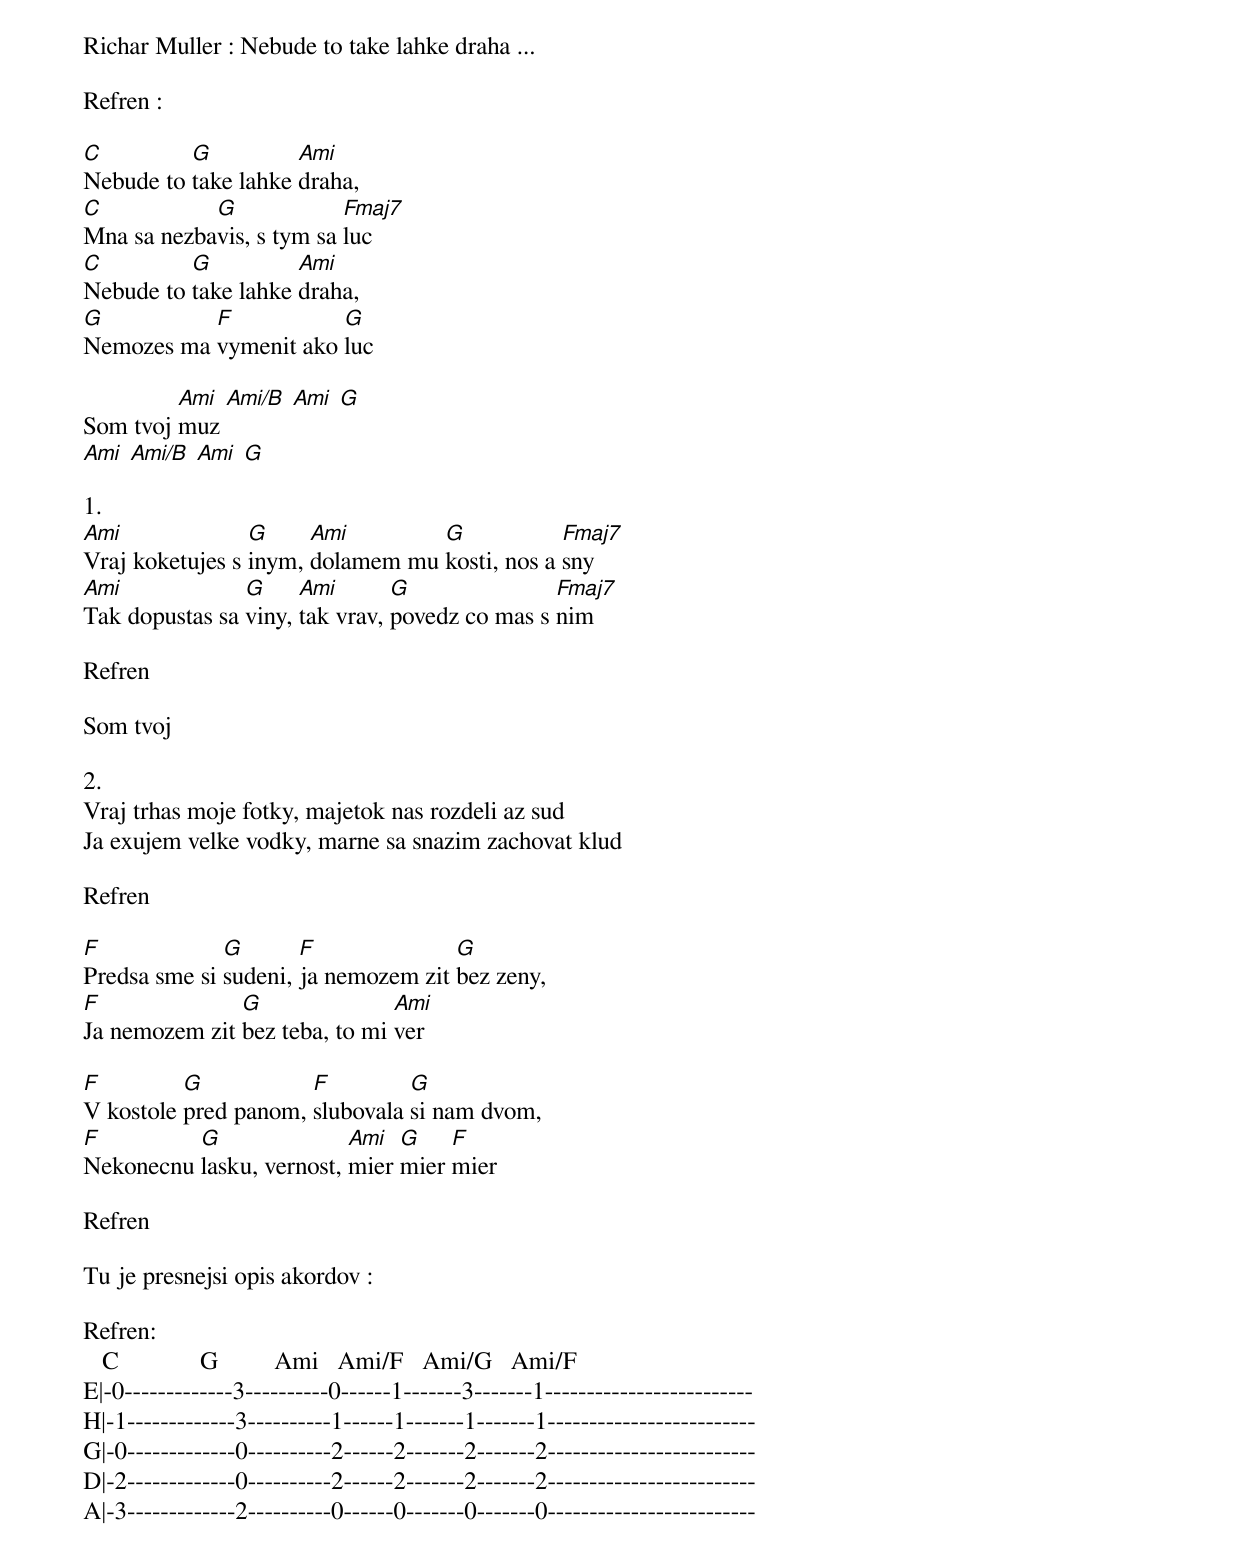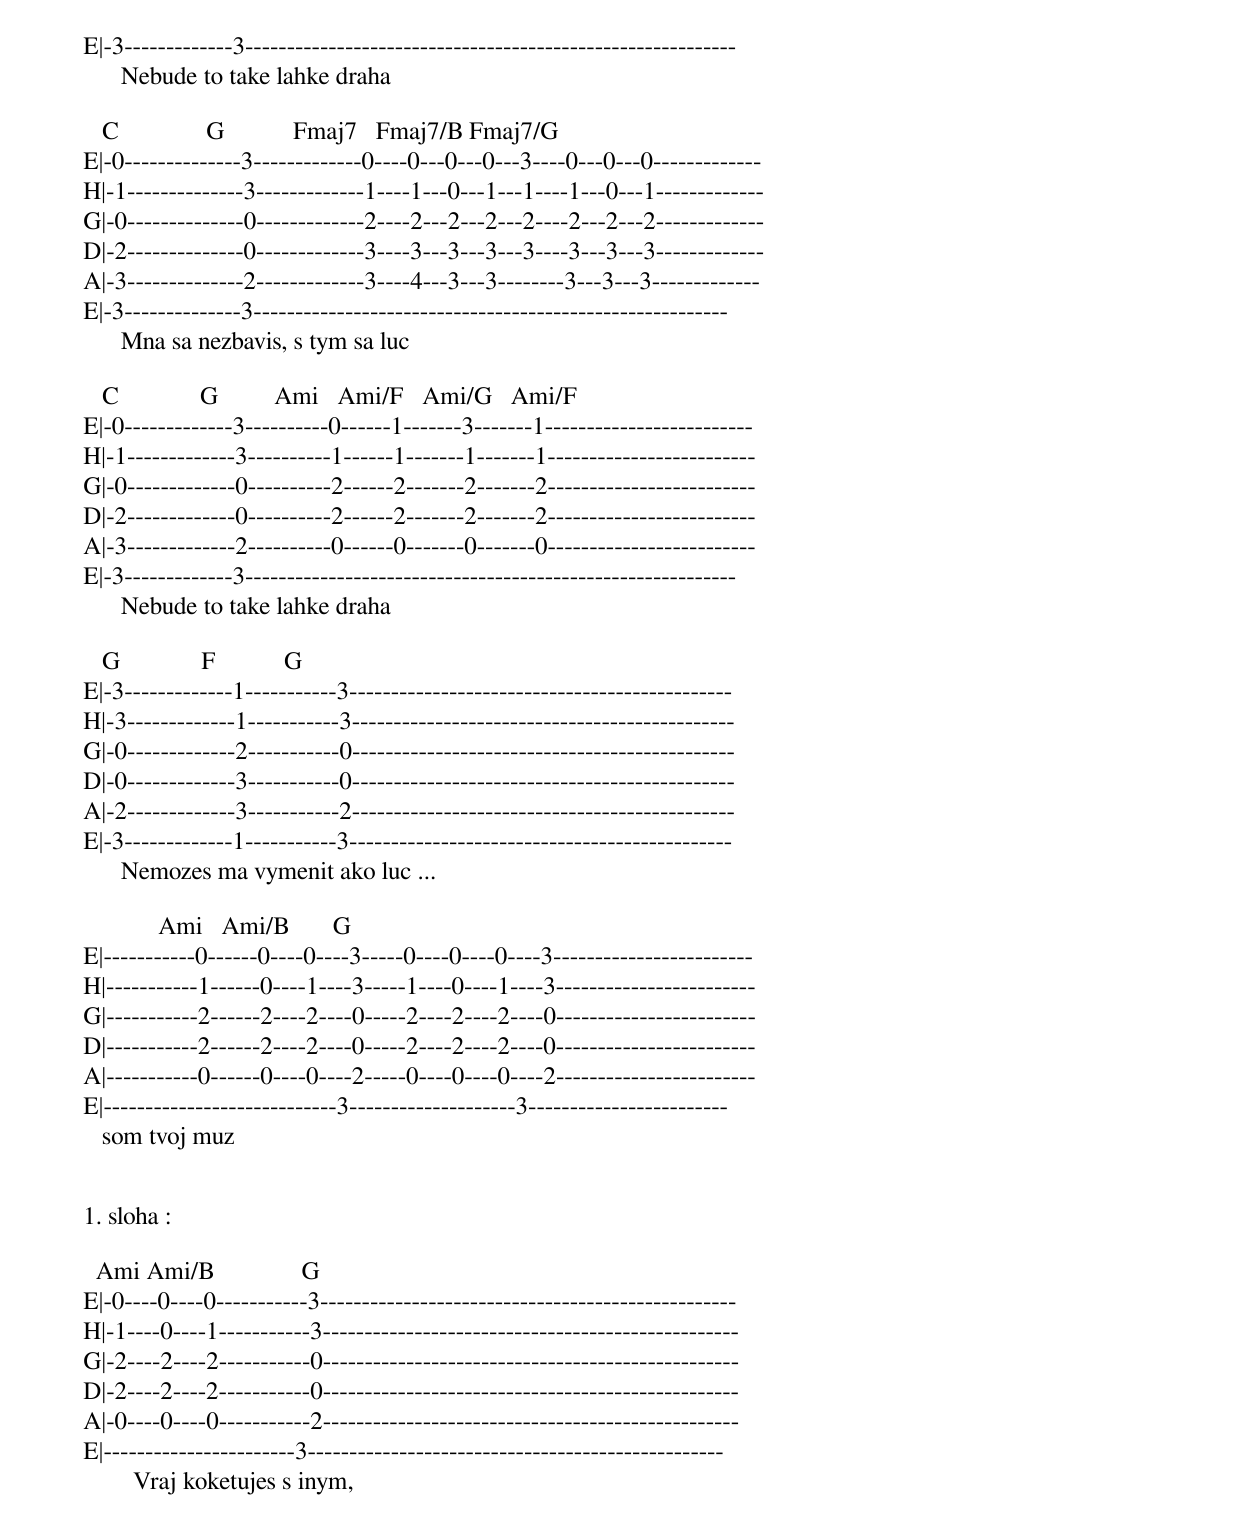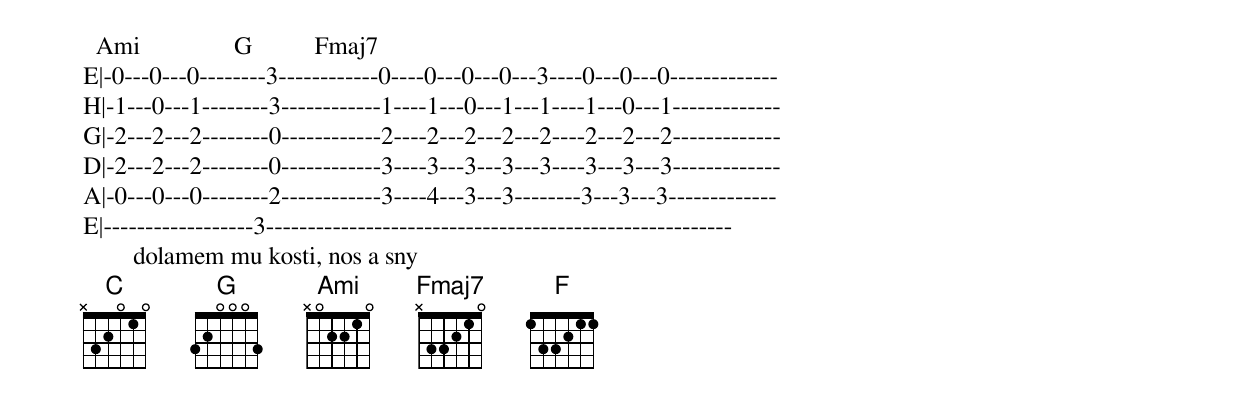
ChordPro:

Richar Muller : Nebude to take lahke draha ...

Refren :

[C]Nebude to [G]take lahke [Ami]draha,
[C]Mna sa nezba[G]vis, s tym sa [Fmaj7]luc
[C]Nebude to [G]take lahke [Ami]draha,
[G]Nemozes ma [F]vymenit ako [G]luc

Som tvoj [Ami]muz [Ami/B] [Ami] [G]
[Ami] [Ami/B] [Ami] [G]

1.
[Ami]Vraj koketujes s [G]inym, [Ami]dolamem mu [G]kosti, nos a [Fmaj7]sny
[Ami]Tak dopustas sa [G]viny, [Ami]tak vrav, [G]povedz co mas s [Fmaj7]nim

Refren

Som tvoj

2.
Vraj trhas moje fotky, majetok nas rozdeli az sud
Ja exujem velke vodky, marne sa snazim zachovat klud

Refren

[F]Predsa sme si [G]sudeni, [F]ja nemozem zit [G]bez zeny,
[F]Ja nemozem zit [G]bez teba, to mi [Ami]ver

[F]V kostole [G]pred panom, [F]slubovala [G]si nam dvom,
[F]Nekonecnu [G]lasku, vernost, [Ami]mier [G]mier [F]mier

Refren

Tu je presnejsi opis akordov :

Refren:
   C             G         Ami   Ami/F   Ami/G   Ami/F
E|-0-------------3----------0------1-------3-------1-------------------------
H|-1-------------3----------1------1-------1-------1-------------------------
G|-0-------------0----------2------2-------2-------2-------------------------
D|-2-------------0----------2------2-------2-------2-------------------------
A|-3-------------2----------0------0-------0-------0-------------------------
E|-3-------------3-----------------------------------------------------------
      Nebude to take lahke draha

   C              G           Fmaj7   Fmaj7/B Fmaj7/G
E|-0--------------3-------------0----0---0---0---3----0---0---0-------------
H|-1--------------3-------------1----1---0---1---1----1---0---1-------------
G|-0--------------0-------------2----2---2---2---2----2---2---2-------------
D|-2--------------0-------------3----3---3---3---3----3---3---3-------------
A|-3--------------2-------------3----4---3---3--------3---3---3-------------
E|-3--------------3---------------------------------------------------------
      Mna sa nezbavis, s tym sa luc

   C             G         Ami   Ami/F   Ami/G   Ami/F
E|-0-------------3----------0------1-------3-------1-------------------------
H|-1-------------3----------1------1-------1-------1-------------------------
G|-0-------------0----------2------2-------2-------2-------------------------
D|-2-------------0----------2------2-------2-------2-------------------------
A|-3-------------2----------0------0-------0-------0-------------------------
E|-3-------------3-----------------------------------------------------------
      Nebude to take lahke draha

   G             F           G
E|-3-------------1-----------3----------------------------------------------
H|-3-------------1-----------3----------------------------------------------
G|-0-------------2-----------0----------------------------------------------
D|-0-------------3-----------0----------------------------------------------
A|-2-------------3-----------2----------------------------------------------
E|-3-------------1-----------3----------------------------------------------
      Nemozes ma vymenit ako luc ...

            Ami   Ami/B       G
E|-----------0------0----0----3-----0----0----0----3------------------------
H|-----------1------0----1----3-----1----0----1----3------------------------
G|-----------2------2----2----0-----2----2----2----0------------------------
D|-----------2------2----2----0-----2----2----2----0------------------------
A|-----------0------0----0----2-----0----0----0----2------------------------
E|----------------------------3--------------------3------------------------
   som tvoj muz


1. sloha :

  Ami Ami/B              G
E|-0----0----0-----------3--------------------------------------------------
H|-1----0----1-----------3--------------------------------------------------
G|-2----2----2-----------0--------------------------------------------------
D|-2----2----2-----------0--------------------------------------------------
A|-0----0----0-----------2--------------------------------------------------
E|-----------------------3--------------------------------------------------
        Vraj koketujes s inym,

  Ami               G          Fmaj7
E|-0---0---0--------3------------0----0---0---0---3----0---0---0-------------
H|-1---0---1--------3------------1----1---0---1---1----1---0---1-------------
G|-2---2---2--------0------------2----2---2---2---2----2---2---2-------------
D|-2---2---2--------0------------3----3---3---3---3----3---3---3-------------
A|-0---0---0--------2------------3----4---3---3--------3---3---3-------------
E|------------------3--------------------------------------------------------
        dolamem mu kosti, nos a sny
